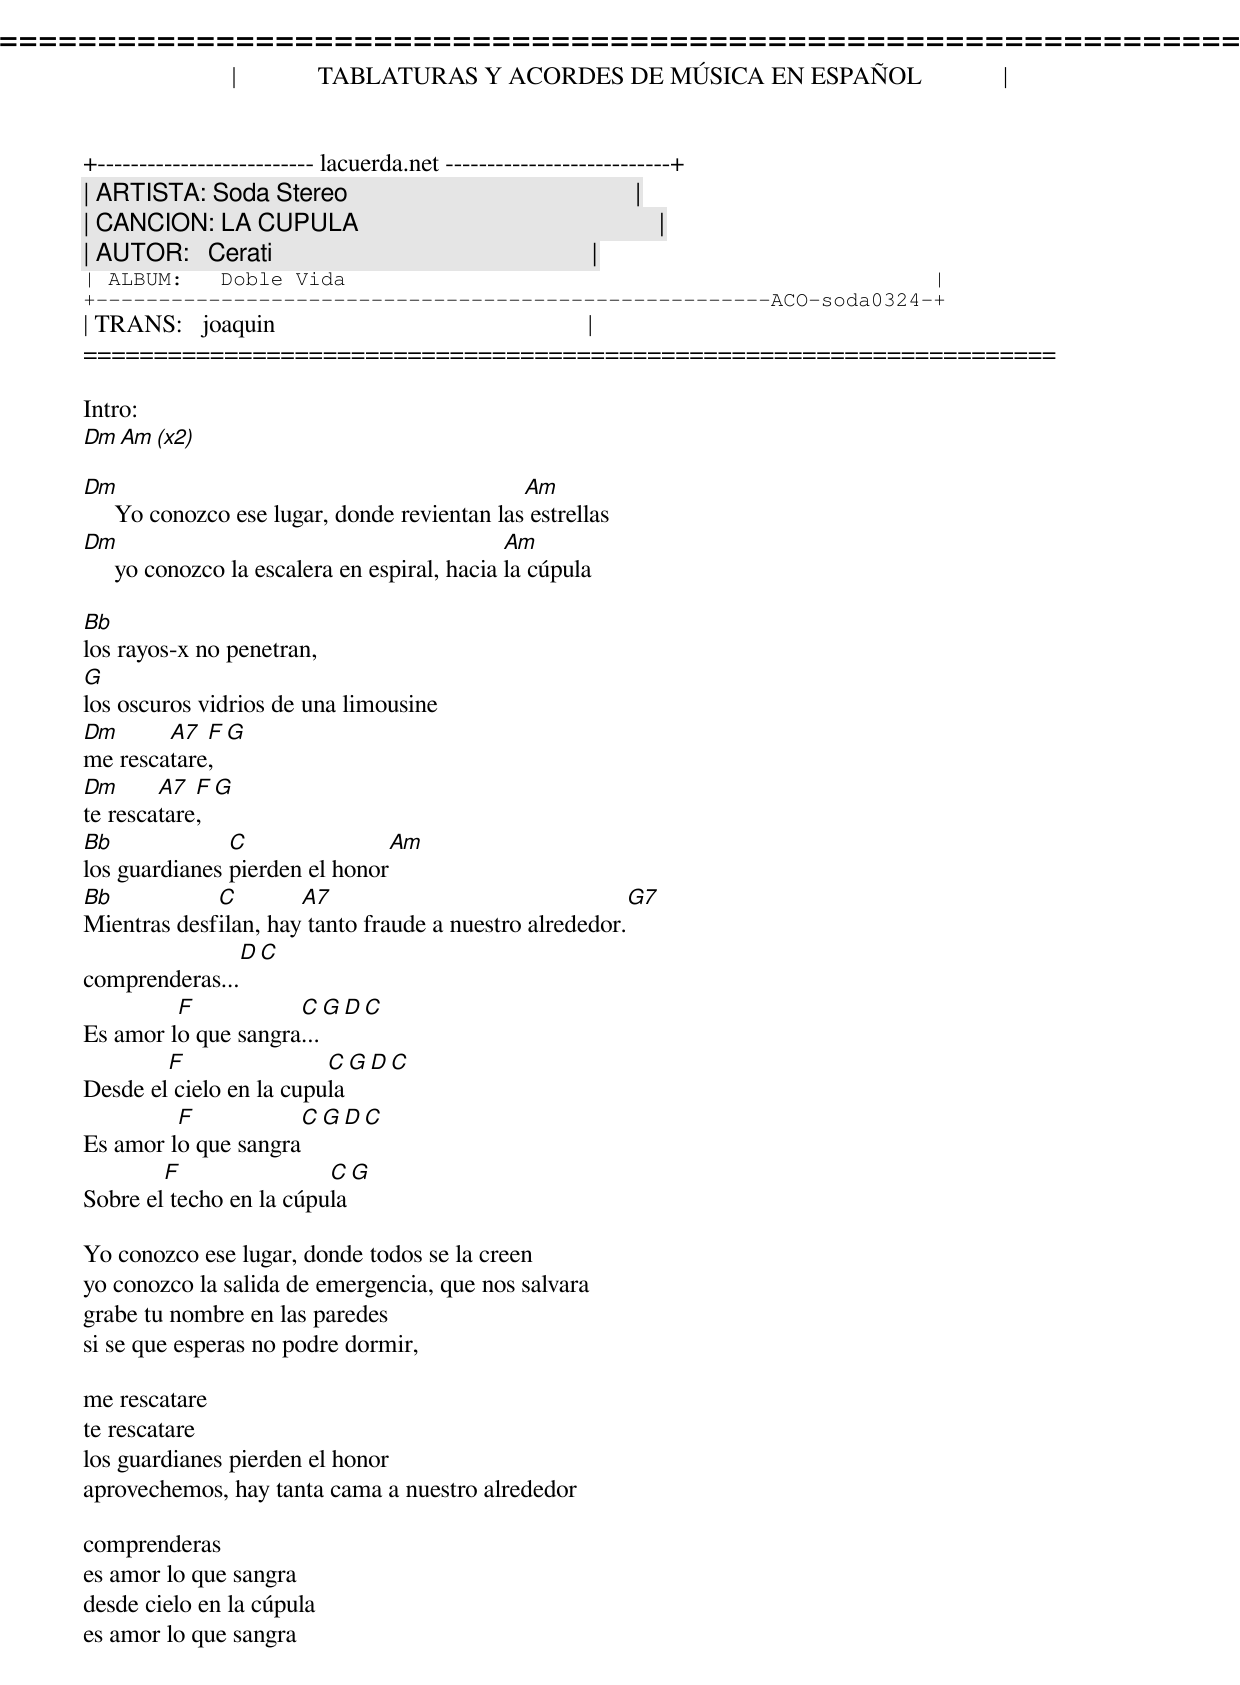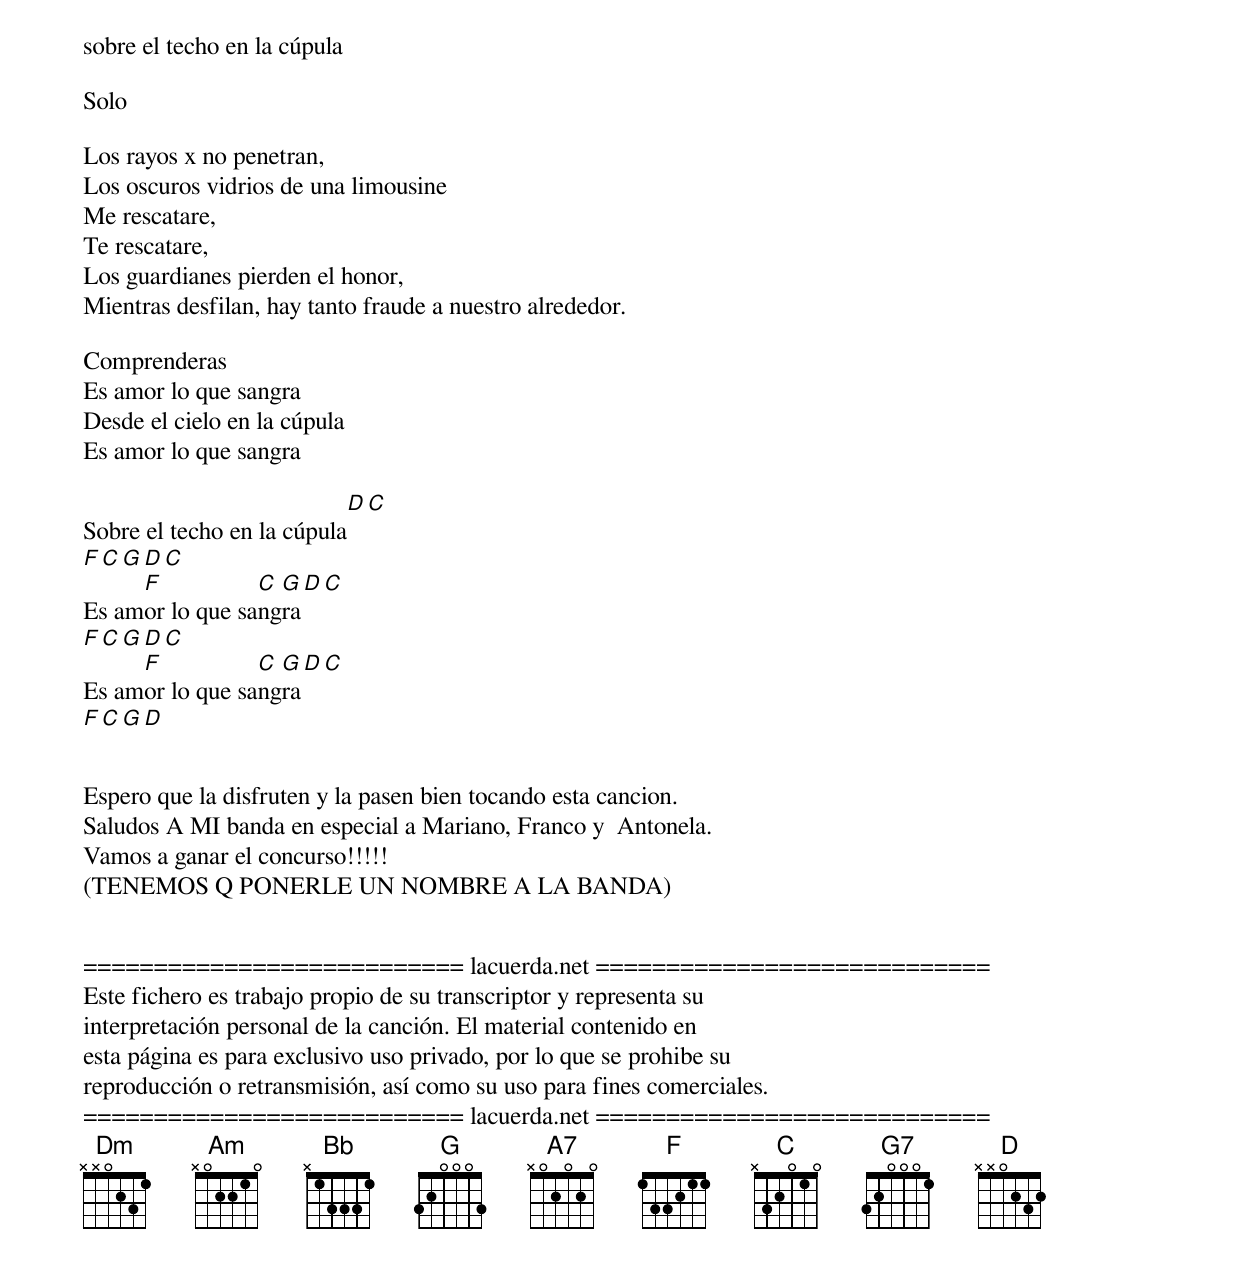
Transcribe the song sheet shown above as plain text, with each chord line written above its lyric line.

=====================================================================
|             TABLATURAS Y ACORDES DE MÚSICA EN ESPAÑOL             |
+-------------------------- lacuerda.net ---------------------------+
| ARTISTA: Soda Stereo                                              |
| CANCION: LA CUPULA                                                |
| AUTOR:   Cerati                                                   |
| ALBUM:   Doble Vida                                               |
+------------------------------------------------------ACO-soda0324-+
| TRANS:   joaquin                                                  |
=====================================================================

Intro:
Dm                       Am   (x2)

Dm                                            Am
     Yo conozco ese lugar, donde revientan las estrellas
Dm                                            Am
     yo conozco la escalera en espiral, hacia la cúpula

Bb
los rayos-x no penetran,
G
los oscuros vidrios de una limousine
Dm      A7  F  G
me rescatare,
Dm      A7  F  G
te rescatare,
Bb             C                   Am
los guardianes pierden el honor
Bb           C        A7                                      G7
Mientras desfilan, hay tanto fraude a nuestro alrededor.
                   D     C
comprenderas...
         F           C  G          D   C
Es amor lo que sangra...
        F                C   G     D   C
Desde el cielo en la cupula
         F           C  G          D   C
Es amor lo que sangra
        F                C   G
Sobre el techo en la cúpula

Yo conozco ese lugar, donde todos se la creen
yo conozco la salida de emergencia, que nos salvara
grabe tu nombre en las paredes
si se que esperas no podre dormir,

me rescatare
te rescatare
los guardianes pierden el honor
aprovechemos, hay tanta cama a nuestro alrededor

comprenderas
es amor lo que sangra
desde cielo en la cúpula
es amor lo que sangra
sobre el techo en la cúpula

Solo

Los rayos x no penetran,
Los oscuros vidrios de una limousine
Me rescatare,
Te rescatare,
Los guardianes pierden el honor,
Mientras desfilan, hay tanto fraude a nuestro alrededor.

Comprenderas
Es amor lo que sangra
Desde el cielo en la cúpula
Es amor lo que sangra

                              D   C
Sobre el techo en la cúpula
     F           C G          D   C
     F           C G          D   C
Es amor lo que sangra
     F           C G          D   C
     F           C G          D   C
Es amor lo que sangra
     F           C G          D


Espero que la disfruten y la pasen bien tocando esta cancion.
Saludos A MI banda en especial a Mariano, Franco y  Antonela.
Vamos a ganar el concurso!!!!!
(TENEMOS Q PONERLE UN NOMBRE A LA BANDA)


=========================== lacuerda.net ============================
Este fichero es trabajo propio de su transcriptor y representa su
interpretación personal de la canción. El material contenido en
esta página es para exclusivo uso privado, por lo que se prohibe su
reproducción o retransmisión, así como su uso para fines comerciales.
=========================== lacuerda.net ============================
